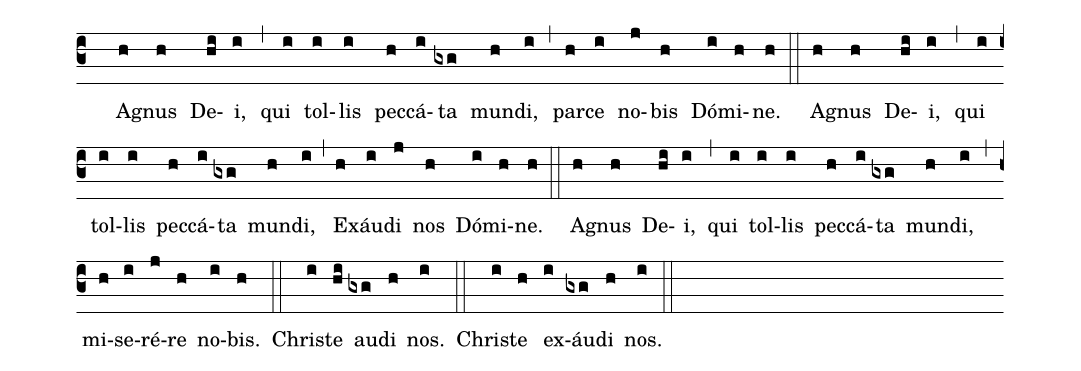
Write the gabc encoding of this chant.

%%
(c3) () A(h)gnus(h) De(hi)i,(i) (,) qui(i) tol(i)lis(i) pec(h)cá(i)ta(gxg) mun(h)di,(i) (,) par(h)ce(i) no(j)bis(h) Dó(i)mi(h)ne.(h) (::) A(h)gnus(h) De(hi)i,(i) (,) qui(i) tol(i)lis(i) pec(h)cá(i)ta(gxg) mun(h)di,(i) (,) Ex(h)áu(i)di(j) nos(h) Dó(i)mi(h)ne.(h) (::) A(h)gnus(h) De(hi)i,(i) (,) qui(i) tol(i)lis(i) pec(h)cá(i)ta(gxg) mun(h)di,(i) (,) mi(h)se(i)ré(j)re(h) no(i)bis.(h) (::) Chri(i)ste(hi) au(gxg)di(h) nos.(i) (::) Chri(i)ste(h) ex(i)áu(gxg)di(h) nos.(i) (::)
